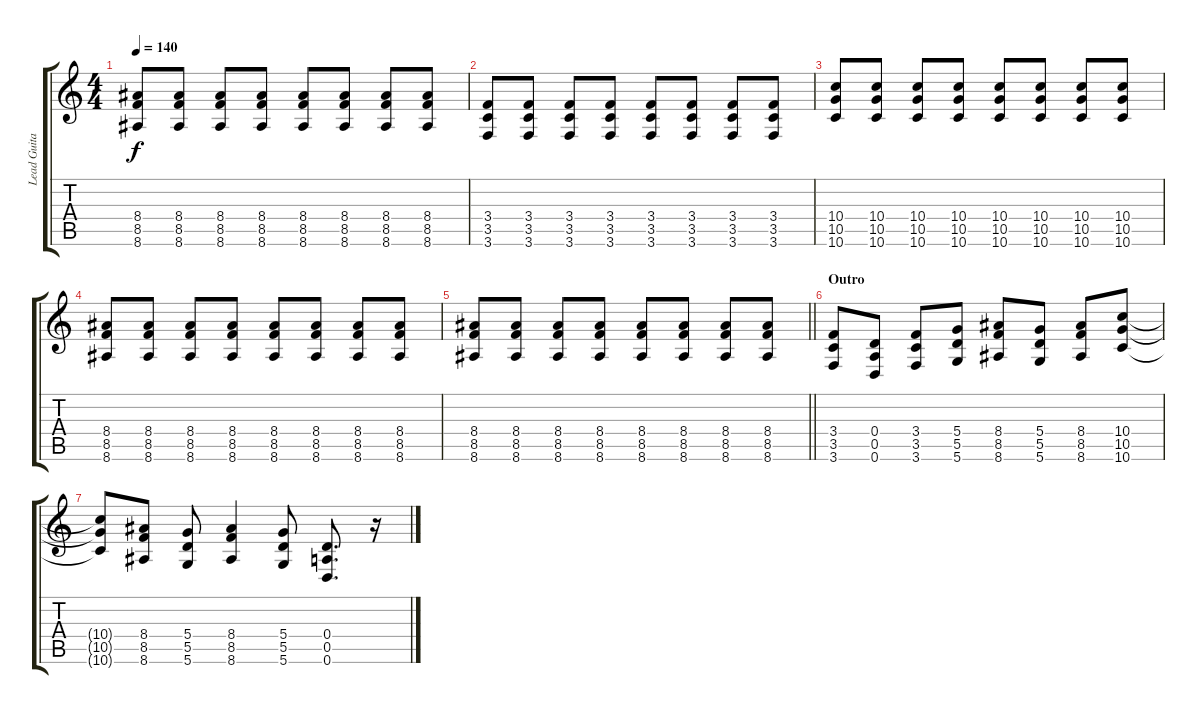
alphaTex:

\track ("Lead Guitar" "Lead Guita") {instrument distortionguitar}
\staff {score tabs}
\tuning (E4 B3 G3 D3 A2 D2) {hide}
\ts (4 4)
\tempo 140
\clef g2
\ks c
(8.4 8.5 8.6).8{dy f} (8.4 8.5 8.6).8 (8.4 8.5 8.6).8 (8.4 8.5 8.6).8 (8.4 8.5 8.6).8 (8.4 8.5 8.6).8 (8.4 8.5 8.6).8 (8.4 8.5 8.6).8 |
(3.4 3.5 3.6).8 (3.4 3.5 3.6).8 (3.4 3.5 3.6).8 (3.4 3.5 3.6).8 (3.4 3.5 3.6).8 (3.4 3.5 3.6).8 (3.4 3.5 3.6).8 (3.4 3.5 3.6).8 |
(10.4 10.5 10.6).8 (10.4 10.5 10.6).8 (10.4 10.5 10.6).8 (10.4 10.5 10.6).8 (10.4 10.5 10.6).8 (10.4 10.5 10.6).8 (10.4 10.5 10.6).8 (10.4 10.5 10.6).8 |
(8.4 8.5 8.6).8 (8.4 8.5 8.6).8 (8.4 8.5 8.6).8 (8.4 8.5 8.6).8 (8.4 8.5 8.6).8 (8.4 8.5 8.6).8 (8.4 8.5 8.6).8 (8.4 8.5 8.6).8 |
\barLineRight lightlight
(8.4 8.5 8.6).8 (8.4 8.5 8.6).8 (8.4 8.5 8.6).8 (8.4 8.5 8.6).8 (8.4 8.5 8.6).8 (8.4 8.5 8.6).8 (8.4 8.5 8.6).8 (8.4 8.5 8.6).8 |
\section ("" "Outro")
(3.4 3.5 3.6).8 (0.4 0.5 0.6).8 (3.4 3.5 3.6).8 (5.4 5.5 5.6).8 (8.4 8.5 8.6).8 (5.4 5.5 5.6).8 (8.4 8.5 8.6).8 (10.4 10.5 10.6).8 |
(10.4{t} 10.5{t} 10.6{t}).8 (8.4 8.5 8.6).8 (5.4 5.5 5.6).8 (8.4 8.5 8.6).4 (5.4 5.5 5.6).8 (0.4 0.5 0.6).8{d} r.16
